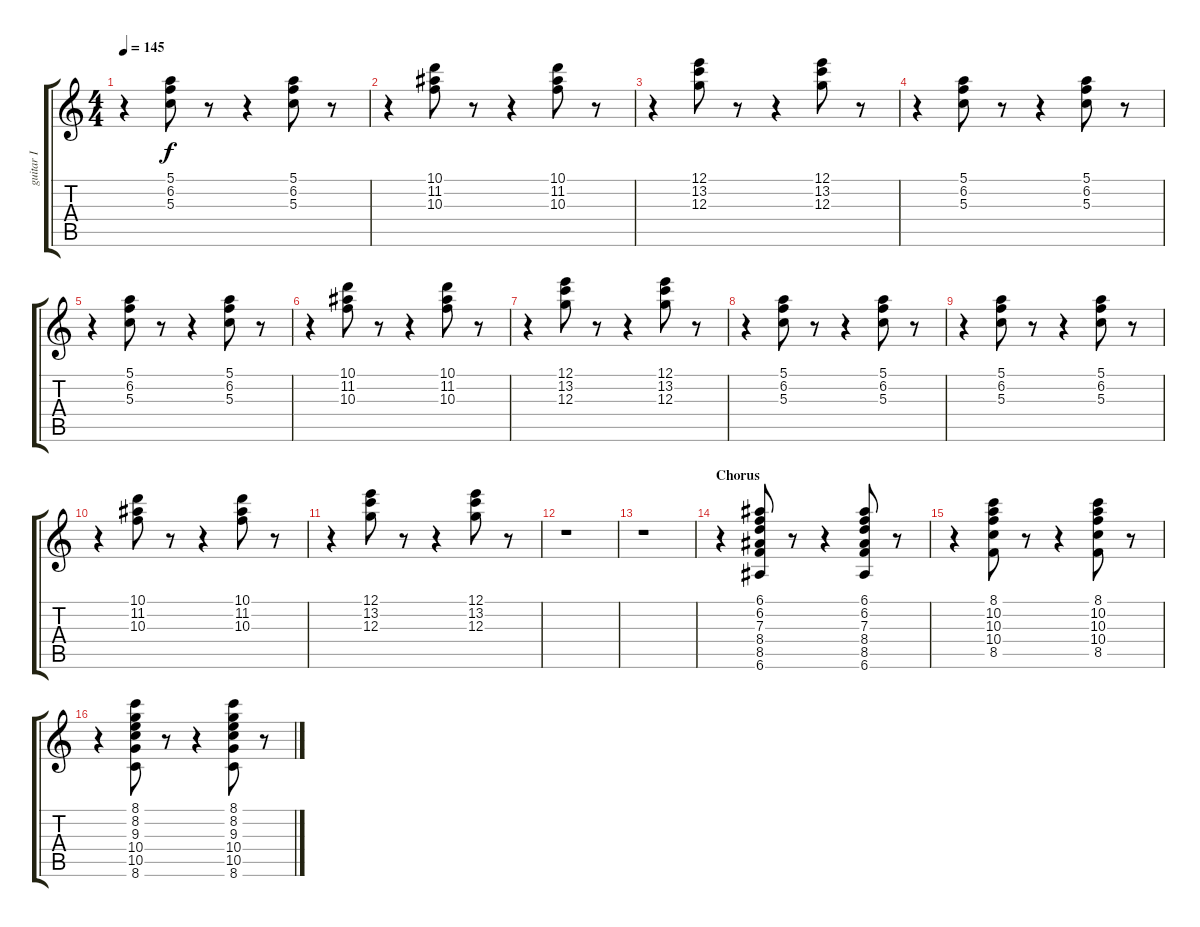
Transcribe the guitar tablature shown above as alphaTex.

\track ("guitar I" "guitar I") {instrument acousticguitarsteel}
\staff {score tabs}
\tuning (E4 B3 G3 D3 A2 E2) {hide}
\ts (4 4)
\tempo 145
\clef g2
\ks c
r.4{dy f} (5.1 6.2 5.3).8 r.8 r.4 (5.1 6.2 5.3).8 r.8 |
r.4 (10.1 11.2 10.3).8 r.8 r.4 (10.1 11.2 10.3).8 r.8 |
r.4 (12.1 13.2 12.3).8 r.8 r.4 (12.1 13.2 12.3).8 r.8 |
r.4 (5.1 6.2 5.3).8 r.8 r.4 (5.1 6.2 5.3).8 r.8 |
r.4 (5.1 6.2 5.3).8 r.8 r.4 (5.1 6.2 5.3).8 r.8 |
r.4 (10.1 11.2 10.3).8 r.8 r.4 (10.1 11.2 10.3).8 r.8 |
r.4 (12.1 13.2 12.3).8 r.8 r.4 (12.1 13.2 12.3).8 r.8 |
r.4 (5.1 6.2 5.3).8 r.8 r.4 (5.1 6.2 5.3).8 r.8 |
r.4 (5.1 6.2 5.3).8 r.8 r.4 (5.1 6.2 5.3).8 r.8 |
r.4 (10.1 11.2 10.3).8 r.8 r.4 (10.1 11.2 10.3).8 r.8 |
r.4 (12.1 13.2 12.3).8 r.8 r.4 (12.1 13.2 12.3).8 r.8 |
r.1 |
r.1 |
\section ("" "Chorus")
r.4 (6.1 6.2 7.3 8.4 8.5 6.6).8 r.8 r.4 (6.1 6.2 7.3 8.4 8.5 6.6).8 r.8 |
r.4 (8.1 10.2 10.3 10.4 8.5).8 r.8 r.4 (8.1 10.2 10.3 10.4 8.5).8 r.8 |
r.4 (8.1 8.2 9.3 10.4 10.5 8.6).8 r.8 r.4 (8.1 8.2 9.3 10.4 10.5 8.6).8 r.8
